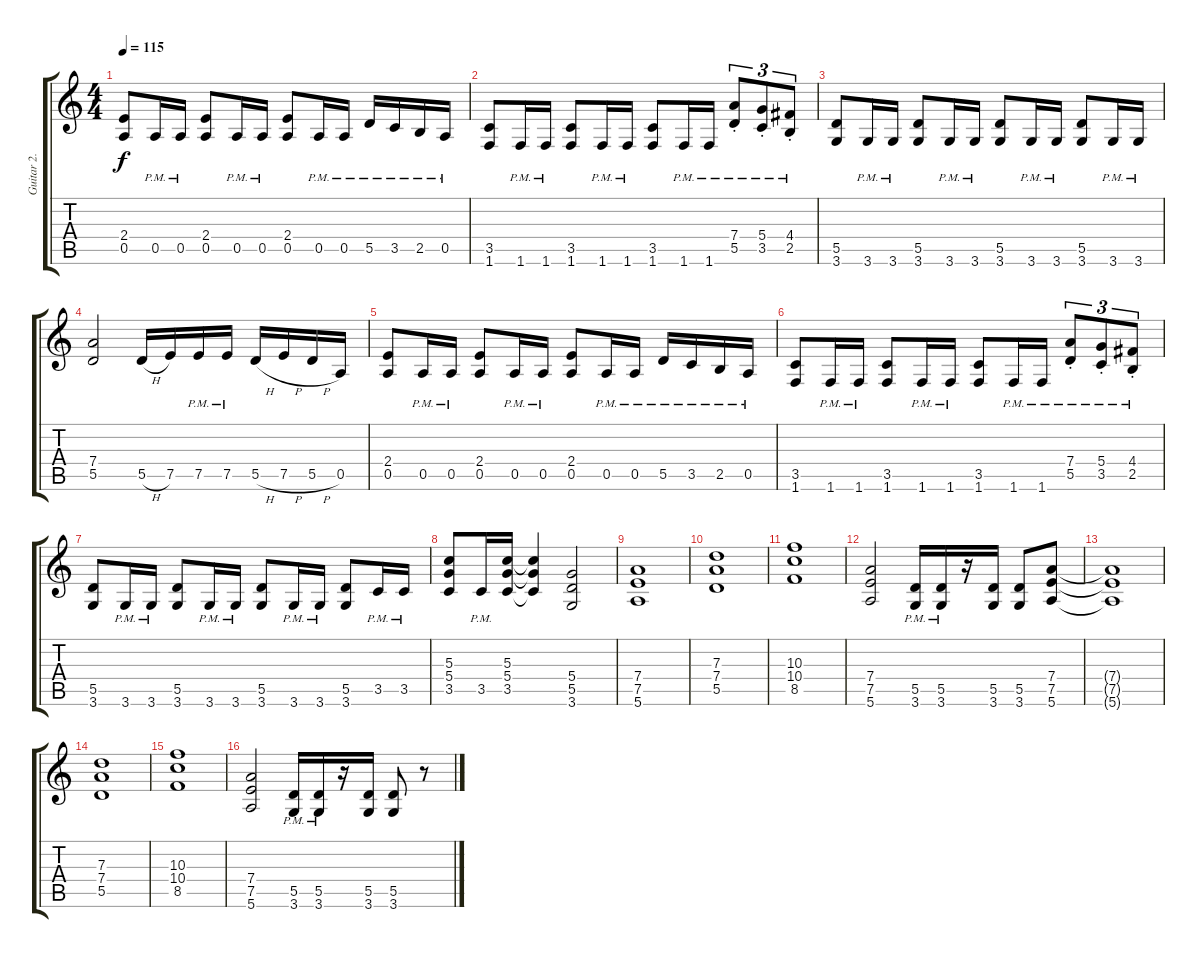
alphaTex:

\track ("Guitar 2." "Guitar 2.") {instrument distortionguitar}
\staff {score tabs}
\tuning (E4 B3 G3 D3 A2 E2) {hide}
\ts (4 4)
\tempo 115
\clef g2
\ks c
(2.4 0.5).8{dy f} 0.5{pm}.16 0.5{pm}.16 (2.4 0.5).8 0.5{pm}.16 0.5{pm}.16 (2.4 0.5).8 0.5{pm}.16 0.5{pm}.16 5.5{pm}.16 3.5{pm}.16 2.5{pm}.16 0.5{pm}.16 |
(3.5 1.6).8 1.6{pm}.16 1.6{pm}.16 (3.5 1.6).8 1.6{pm}.16 1.6{pm}.16 (3.5 1.6).8 1.6{pm}.16 1.6{pm}.16 (7.4{pm st} 5.5{pm st}).8{tu (3 2)} (5.4{pm st} 3.5{pm st}).8{tu (3 2)} (4.4{pm st} 2.5{pm st}).8{tu (3 2)} |
(5.5 3.6).8 3.6{pm}.16 3.6{pm}.16 (5.5 3.6).8 3.6{pm}.16 3.6{pm}.16 (5.5 3.6).8 3.6{pm}.16 3.6{pm}.16 (5.5 3.6).8 3.6{pm}.16 3.6{pm}.16 |
(7.4 5.5).2 5.5{h}.16 7.5.16 7.5{pm}.16 7.5{pm}.16 5.5{h}.16 7.5{h}.16 5.5{h}.16 0.5.16 |
(2.4 0.5).8 0.5{pm}.16 0.5{pm}.16 (2.4 0.5).8 0.5{pm}.16 0.5{pm}.16 (2.4 0.5).8 0.5{pm}.16 0.5{pm}.16 5.5{pm}.16 3.5{pm}.16 2.5{pm}.16 0.5{pm}.16 |
(3.5 1.6).8 1.6{pm}.16 1.6{pm}.16 (3.5 1.6).8 1.6{pm}.16 1.6{pm}.16 (3.5 1.6).8 1.6{pm}.16 1.6{pm}.16 (7.4{pm st} 5.5{pm st}).8{tu (3 2)} (5.4{pm st} 3.5{pm st}).8{tu (3 2)} (4.4{pm st} 2.5{pm st}).8{tu (3 2)} |
(5.5 3.6).8 3.6{pm}.16 3.6{pm}.16 (5.5 3.6).8 3.6{pm}.16 3.6{pm}.16 (5.5 3.6).8 3.6{pm}.16 3.6{pm}.16 (5.5 3.6).8 3.5{pm}.16 3.5{pm}.16 |
(5.3 5.4 3.5).8 3.5{pm}.16 (5.3 5.4 3.5).16 (5.3{t} 5.4{t} 3.5{t}).4 (5.4 5.5 3.6).2 |
(7.4 7.5 5.6).1 |
(7.3 7.4 5.5).1 |
(10.3 10.4 8.5).1 |
(7.4 7.5 5.6).2 (5.5{pm} 3.6{pm}).16 (5.5{pm} 3.6{pm}).16 r.16 (5.5 3.6).16 (5.5 3.6).8 (7.4 7.5 5.6).8 |
(7.4{t} 7.5{t} 5.6{t}).1 |
(7.3 7.4 5.5).1 |
(10.3 10.4 8.5).1 |
(7.4 7.5 5.6).2 (5.5{pm} 3.6{pm}).16 (5.5{pm} 3.6{pm}).16 r.16 (5.5 3.6).16 (5.5 3.6).8 r.8
